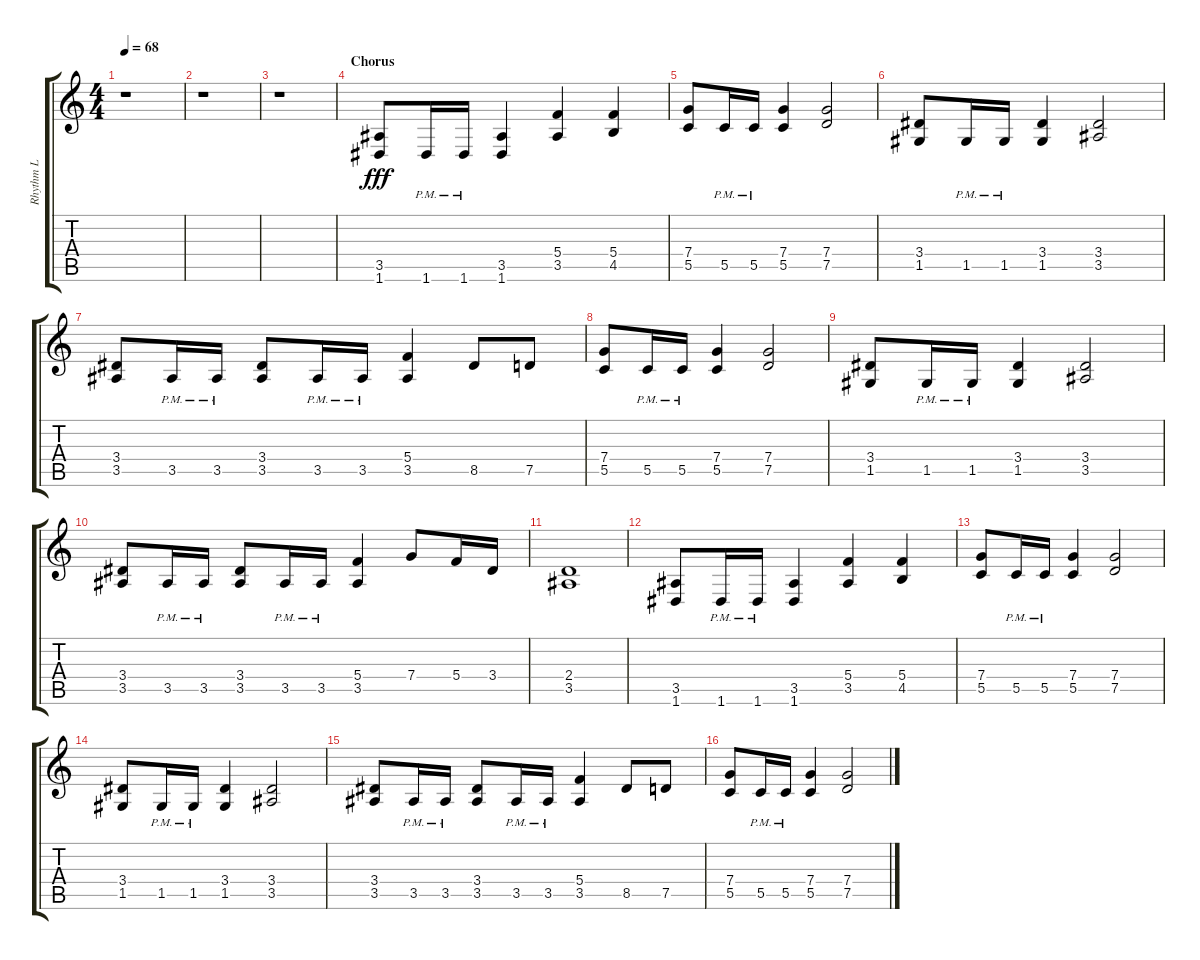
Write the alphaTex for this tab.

\track ("Rhythm L" "Rhythm L") {instrument distortionguitar}
\staff {score tabs}
\tuning (D4 A3 F3 C3 G2 D2) {hide}
\ts (4 4)
\tempo 68
\clef g2
\ks c
r.1{dy fff} |
r.1 |
r.1 |
\section ("" "Chorus")
(3.5 1.6).8 1.6{pm}.16 1.6{pm}.16 (3.5 1.6).4 (5.4 3.5).4 (5.4 4.5).4 |
(7.4 5.5).8 5.5{pm}.16 5.5{pm}.16 (7.4 5.5).4 (7.4 7.5).2 |
(3.4 1.5).8 1.5{pm}.16 1.5{pm}.16 (3.4 1.5).4 (3.4 3.5).2 |
(3.4 3.5).8 3.5{pm}.16 3.5{pm}.16 (3.4 3.5).8 3.5{pm}.16 3.5{pm}.16 (5.4 3.5).4 8.5.8 7.5.8 |
(7.4 5.5).8 5.5{pm}.16 5.5{pm}.16 (7.4 5.5).4 (7.4 7.5).2 |
(3.4 1.5).8 1.5{pm}.16 1.5{pm}.16 (3.4 1.5).4 (3.4 3.5).2 |
(3.4 3.5).8 3.5{pm}.16 3.5{pm}.16 (3.4 3.5).8 3.5{pm}.16 3.5{pm}.16 (5.4 3.5).4 7.4.8 5.4.16 3.4.16 |
(2.4 3.5).1 |
(3.5 1.6).8 1.6{pm}.16 1.6{pm}.16 (3.5 1.6).4 (5.4 3.5).4 (5.4 4.5).4 |
(7.4 5.5).8 5.5{pm}.16 5.5{pm}.16 (7.4 5.5).4 (7.4 7.5).2 |
(3.4 1.5).8 1.5{pm}.16 1.5{pm}.16 (3.4 1.5).4 (3.4 3.5).2 |
(3.4 3.5).8 3.5{pm}.16 3.5{pm}.16 (3.4 3.5).8 3.5{pm}.16 3.5{pm}.16 (5.4 3.5).4 8.5.8 7.5.8 |
(7.4 5.5).8 5.5{pm}.16 5.5{pm}.16 (7.4 5.5).4 (7.4 7.5).2
